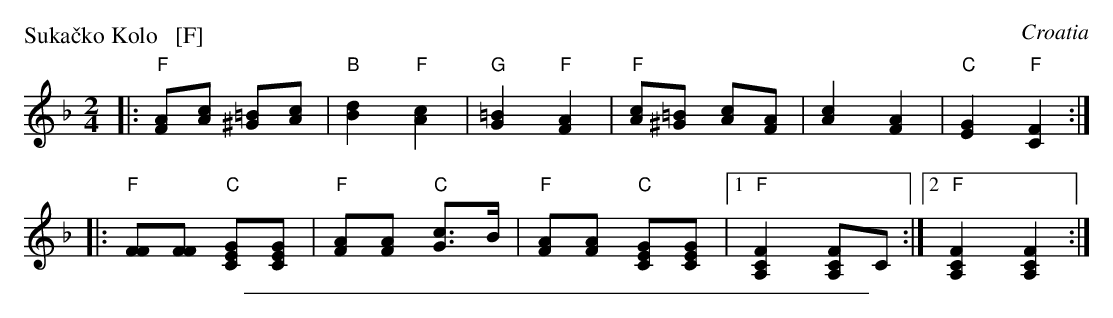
X:1
P: Suka\vcko Kolo   [F]
O: Croatia
M: 2/4
L: 1/8
K: F
|:\
"F"[AF][cA] [=B^G][cA] | "B"[d2B2] "F"[c2A2] | "G"[=B2G2] "F"[A2F2] |\
"F"[cA][=B^G] [cA][AF] | [c2A2] [A2F2] | "C"[G2E2] "F"[F2C2] :|
|:\
"F"[FF][FF] "C"[GEC][GEC] | "F"[AF][AF] "C"[cG]>B |\
"F"[AF][AF] "C"[GEC][GEC] |1 "F"[F2C2A,2] [FCA,]C :|2 "F"[F2C2A,2] [F2C2A,2] :|
